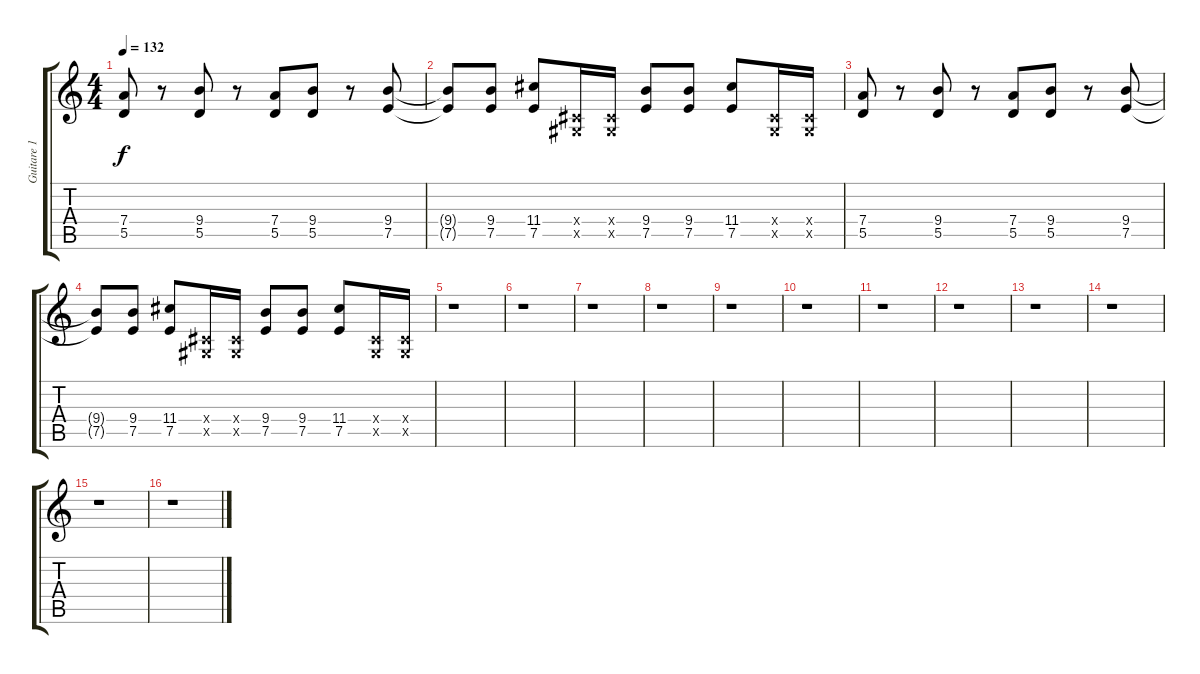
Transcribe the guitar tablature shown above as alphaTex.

\track ("Guitare 1" "Guitare 1") {instrument distortionguitar}
\staff {score tabs}
\tuning (E4 B3 G3 D3 A2 E2) {hide}
\ts (4 4)
\tempo 132
\clef g2
\ks c
(7.4 5.5).8{dy f} r.8 (9.4 5.5).8 r.8 (7.4 5.5).8 (9.4 5.5).8 r.8 (9.4 7.5).8 |
(9.4{t} 7.5{t}).8 (9.4 7.5).8 (11.4 7.5).8 (-1.4{x} -1.5{x}).16 (-1.4{x} -1.5{x}).16 (9.4 7.5).8 (9.4 7.5).8 (11.4 7.5).8 (-1.4{x} -1.5{x}).16 (-1.4{x} -1.5{x}).16 |
(7.4 5.5).8 r.8 (9.4 5.5).8 r.8 (7.4 5.5).8 (9.4 5.5).8 r.8 (9.4 7.5).8 |
(9.4{t} 7.5{t}).8 (9.4 7.5).8 (11.4 7.5).8 (-1.4{x} -1.5{x}).16 (-1.4{x} -1.5{x}).16 (9.4 7.5).8 (9.4 7.5).8 (11.4 7.5).8 (-1.4{x} -1.5{x}).16 (-1.4{x} -1.5{x}).16 |
r.1 |
r.1 |
r.1 |
r.1 |
r.1 |
r.1 |
r.1 |
r.1 |
r.1 |
r.1 |
r.1 |
r.1
